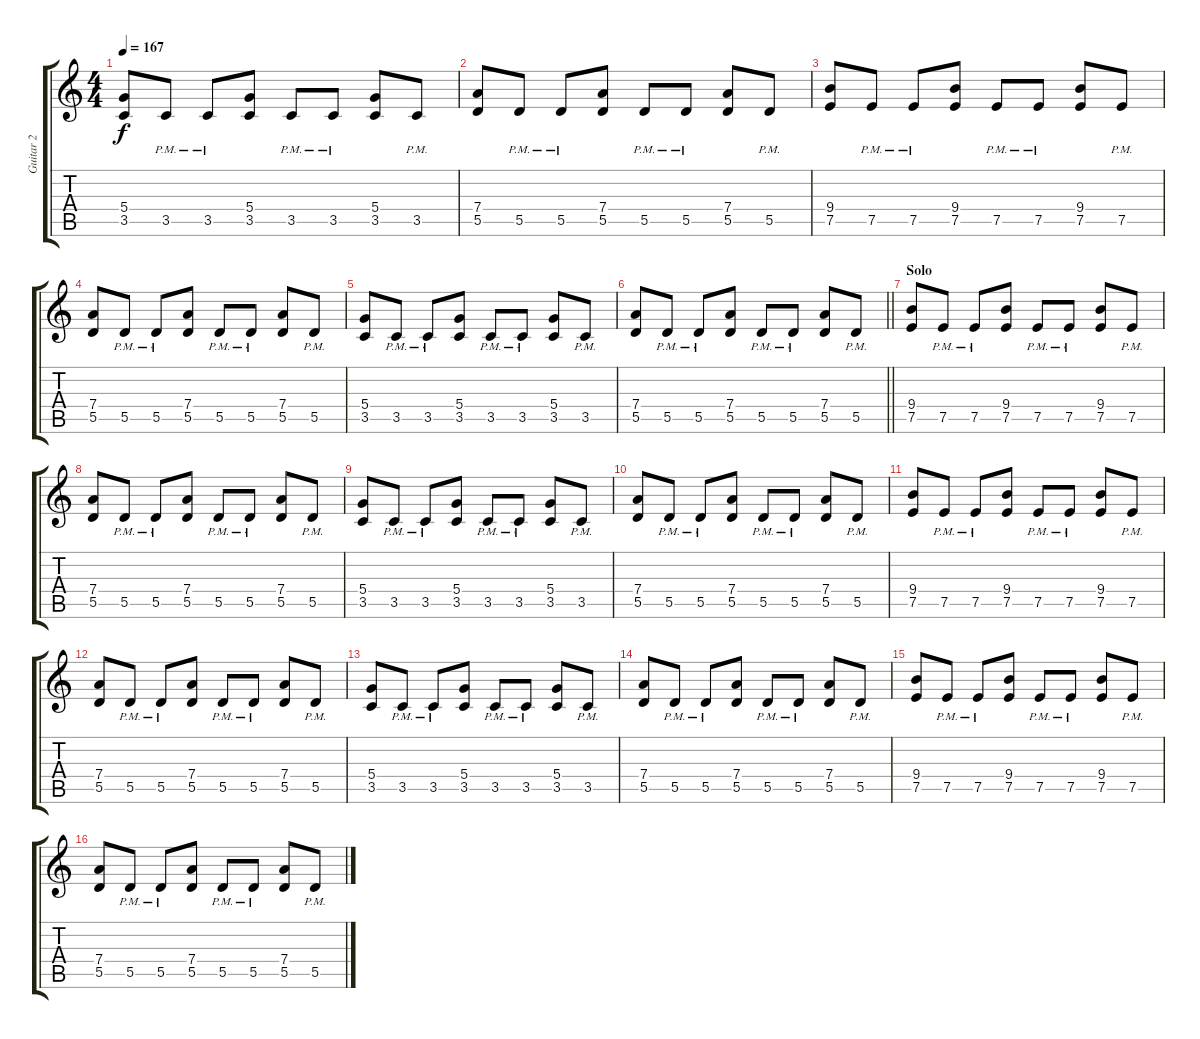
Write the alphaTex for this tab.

\track ("Guitar 2" "Guitar 2") {instrument distortionguitar}
\staff {score tabs}
\tuning (E4 B3 G3 D3 A2 E2) {hide}
\ts (4 4)
\tempo 167
\clef g2
\ks c
(5.4 3.5).8{dy f} 3.5{pm}.8 3.5{pm}.8 (5.4 3.5).8 3.5{pm}.8 3.5{pm}.8 (5.4 3.5).8 3.5{pm}.8 |
(7.4 5.5).8 5.5{pm}.8 5.5{pm}.8 (7.4 5.5).8 5.5{pm}.8 5.5{pm}.8 (7.4 5.5).8 5.5{pm}.8 |
(9.4 7.5).8 7.5{pm}.8 7.5{pm}.8 (9.4 7.5).8 7.5{pm}.8 7.5{pm}.8 (9.4 7.5).8 7.5{pm}.8 |
(7.4 5.5).8 5.5{pm}.8 5.5{pm}.8 (7.4 5.5).8 5.5{pm}.8 5.5{pm}.8 (7.4 5.5).8 5.5{pm}.8 |
(5.4 3.5).8 3.5{pm}.8 3.5{pm}.8 (5.4 3.5).8 3.5{pm}.8 3.5{pm}.8 (5.4 3.5).8 3.5{pm}.8 |
\barLineRight lightlight
(7.4 5.5).8 5.5{pm}.8 5.5{pm}.8 (7.4 5.5).8 5.5{pm}.8 5.5{pm}.8 (7.4 5.5).8 5.5{pm}.8 |
\section ("" "Solo")
(9.4 7.5).8 7.5{pm}.8 7.5{pm}.8 (9.4 7.5).8 7.5{pm}.8 7.5{pm}.8 (9.4 7.5).8 7.5{pm}.8 |
(7.4 5.5).8 5.5{pm}.8 5.5{pm}.8 (7.4 5.5).8 5.5{pm}.8 5.5{pm}.8 (7.4 5.5).8 5.5{pm}.8 |
(5.4 3.5).8 3.5{pm}.8 3.5{pm}.8 (5.4 3.5).8 3.5{pm}.8 3.5{pm}.8 (5.4 3.5).8 3.5{pm}.8 |
(7.4 5.5).8 5.5{pm}.8 5.5{pm}.8 (7.4 5.5).8 5.5{pm}.8 5.5{pm}.8 (7.4 5.5).8 5.5{pm}.8 |
(9.4 7.5).8 7.5{pm}.8 7.5{pm}.8 (9.4 7.5).8 7.5{pm}.8 7.5{pm}.8 (9.4 7.5).8 7.5{pm}.8 |
(7.4 5.5).8 5.5{pm}.8 5.5{pm}.8 (7.4 5.5).8 5.5{pm}.8 5.5{pm}.8 (7.4 5.5).8 5.5{pm}.8 |
(5.4 3.5).8 3.5{pm}.8 3.5{pm}.8 (5.4 3.5).8 3.5{pm}.8 3.5{pm}.8 (5.4 3.5).8 3.5{pm}.8 |
(7.4 5.5).8 5.5{pm}.8 5.5{pm}.8 (7.4 5.5).8 5.5{pm}.8 5.5{pm}.8 (7.4 5.5).8 5.5{pm}.8 |
(9.4 7.5).8 7.5{pm}.8 7.5{pm}.8 (9.4 7.5).8 7.5{pm}.8 7.5{pm}.8 (9.4 7.5).8 7.5{pm}.8 |
(7.4 5.5).8 5.5{pm}.8 5.5{pm}.8 (7.4 5.5).8 5.5{pm}.8 5.5{pm}.8 (7.4 5.5).8 5.5{pm}.8
